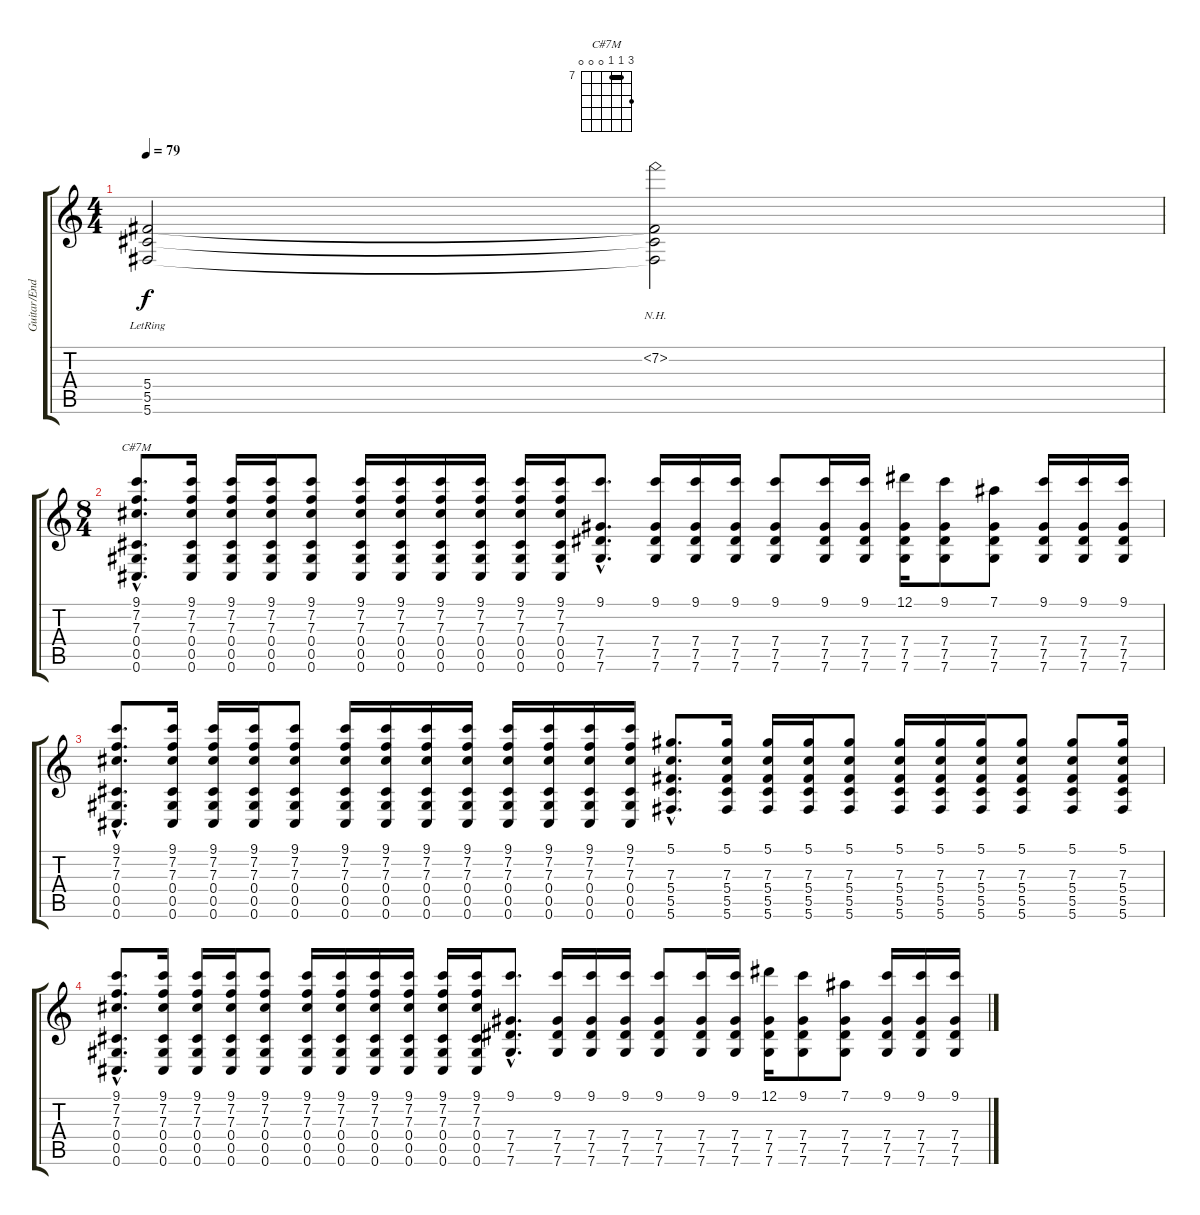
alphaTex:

\track ("Guitar/End Synth" "Guitar/End") {instrument distortionguitar}
\staff {score tabs}
\tuning (Eb4 Bb3 Gb3 Db3 Ab2 Db2) {hide}
\chord ("C#7M" 9 7 7 0 0 0) {firstfret 7 barre 7}
\ts (4 4)
\tempo 79
\clef g2
\ks c
(5.4{lr} 5.5{lr} 5.6{lr}).2{dy f} (7.2{nh} 5.4{t} 5.5{t} 5.6{t}).2 |
\ts (8 4)
(9.1{hac} 7.2{hac} 7.3{hac} 0.4{hac} 0.5{hac} 0.6{hac}).8{d ch "C#7M" instrument electricguitarclean} (9.1 7.2 7.3 0.4 0.5 0.6).16 (9.1 7.2 7.3 0.4 0.5 0.6).16 (9.1 7.2 7.3 0.4 0.5 0.6).16 (9.1 7.2 7.3 0.4 0.5 0.6).8 (9.1 7.2 7.3 0.4 0.5 0.6).16 (9.1 7.2 7.3 0.4 0.5 0.6).16 (9.1 7.2 7.3 0.4 0.5 0.6).16 (9.1 7.2 7.3 0.4 0.5 0.6).16 (9.1 7.2 7.3 0.4 0.5 0.6).16 (9.1 7.2 7.3 0.4 0.5 0.6).16 (9.1{hac} 7.4{hac} 7.5{hac} 7.6{hac}).8{d} (9.1 7.4 7.5 7.6).16 (9.1 7.4 7.5 7.6).16 (9.1 7.4 7.5 7.6).16 (9.1 7.4 7.5 7.6).8 (9.1 7.4 7.5 7.6).16 (9.1 7.4 7.5 7.6).16 (12.1 7.4 7.5 7.6).16 (9.1 7.4 7.5 7.6).8 (7.1 7.4 7.5 7.6).8 (9.1 7.4 7.5 7.6).16 (9.1 7.4 7.5 7.6).16 (9.1 7.4 7.5 7.6).16 |
(9.1{hac} 7.2{hac} 7.3{hac} 0.4{hac} 0.5{hac} 0.6{hac}).8{d instrument electricguitarclean} (9.1 7.2 7.3 0.4 0.5 0.6).16 (9.1 7.2 7.3 0.4 0.5 0.6).16 (9.1 7.2 7.3 0.4 0.5 0.6).16 (9.1 7.2 7.3 0.4 0.5 0.6).8 (9.1 7.2 7.3 0.4 0.5 0.6).16 (9.1 7.2 7.3 0.4 0.5 0.6).16 (9.1 7.2 7.3 0.4 0.5 0.6).16 (9.1 7.2 7.3 0.4 0.5 0.6).16 (9.1 7.2 7.3 0.4 0.5 0.6).16 (9.1 7.2 7.3 0.4 0.5 0.6).16 (9.1 7.2 7.3 0.4 0.5 0.6).16 (9.1 7.2 7.3 0.4 0.5 0.6).16 (5.1{hac} 7.3{hac} 5.4{hac} 5.5{hac} 5.6{hac}).8{d} (5.1 7.3 5.4 5.5 5.6).16 (5.1 7.3 5.4 5.5 5.6).16 (5.1 7.3 5.4 5.5 5.6).16 (5.1 7.3 5.4 5.5 5.6).8 (5.1 7.3 5.4 5.5 5.6).16 (5.1 7.3 5.4 5.5 5.6).16 (5.1 7.3 5.4 5.5 5.6).16 (5.1 7.3 5.4 5.5 5.6).8 (5.1 7.3 5.4 5.5 5.6).8 (5.1 7.3 5.4 5.5 5.6).16 |
(9.1{hac} 7.2{hac} 7.3{hac} 0.4{hac} 0.5{hac} 0.6{hac}).8{d instrument electricguitarclean} (9.1 7.2 7.3 0.4 0.5 0.6).16 (9.1 7.2 7.3 0.4 0.5 0.6).16 (9.1 7.2 7.3 0.4 0.5 0.6).16 (9.1 7.2 7.3 0.4 0.5 0.6).8 (9.1 7.2 7.3 0.4 0.5 0.6).16 (9.1 7.2 7.3 0.4 0.5 0.6).16 (9.1 7.2 7.3 0.4 0.5 0.6).16 (9.1 7.2 7.3 0.4 0.5 0.6).16 (9.1 7.2 7.3 0.4 0.5 0.6).16 (9.1 7.2 7.3 0.4 0.5 0.6).16 (9.1{hac} 7.4{hac} 7.5{hac} 7.6{hac}).8{d} (9.1 7.4 7.5 7.6).16 (9.1 7.4 7.5 7.6).16 (9.1 7.4 7.5 7.6).16 (9.1 7.4 7.5 7.6).8 (9.1 7.4 7.5 7.6).16 (9.1 7.4 7.5 7.6).16 (12.1 7.4 7.5 7.6).16 (9.1 7.4 7.5 7.6).8 (7.1 7.4 7.5 7.6).8 (9.1 7.4 7.5 7.6).16 (9.1 7.4 7.5 7.6).16 (9.1 7.4 7.5 7.6).16
